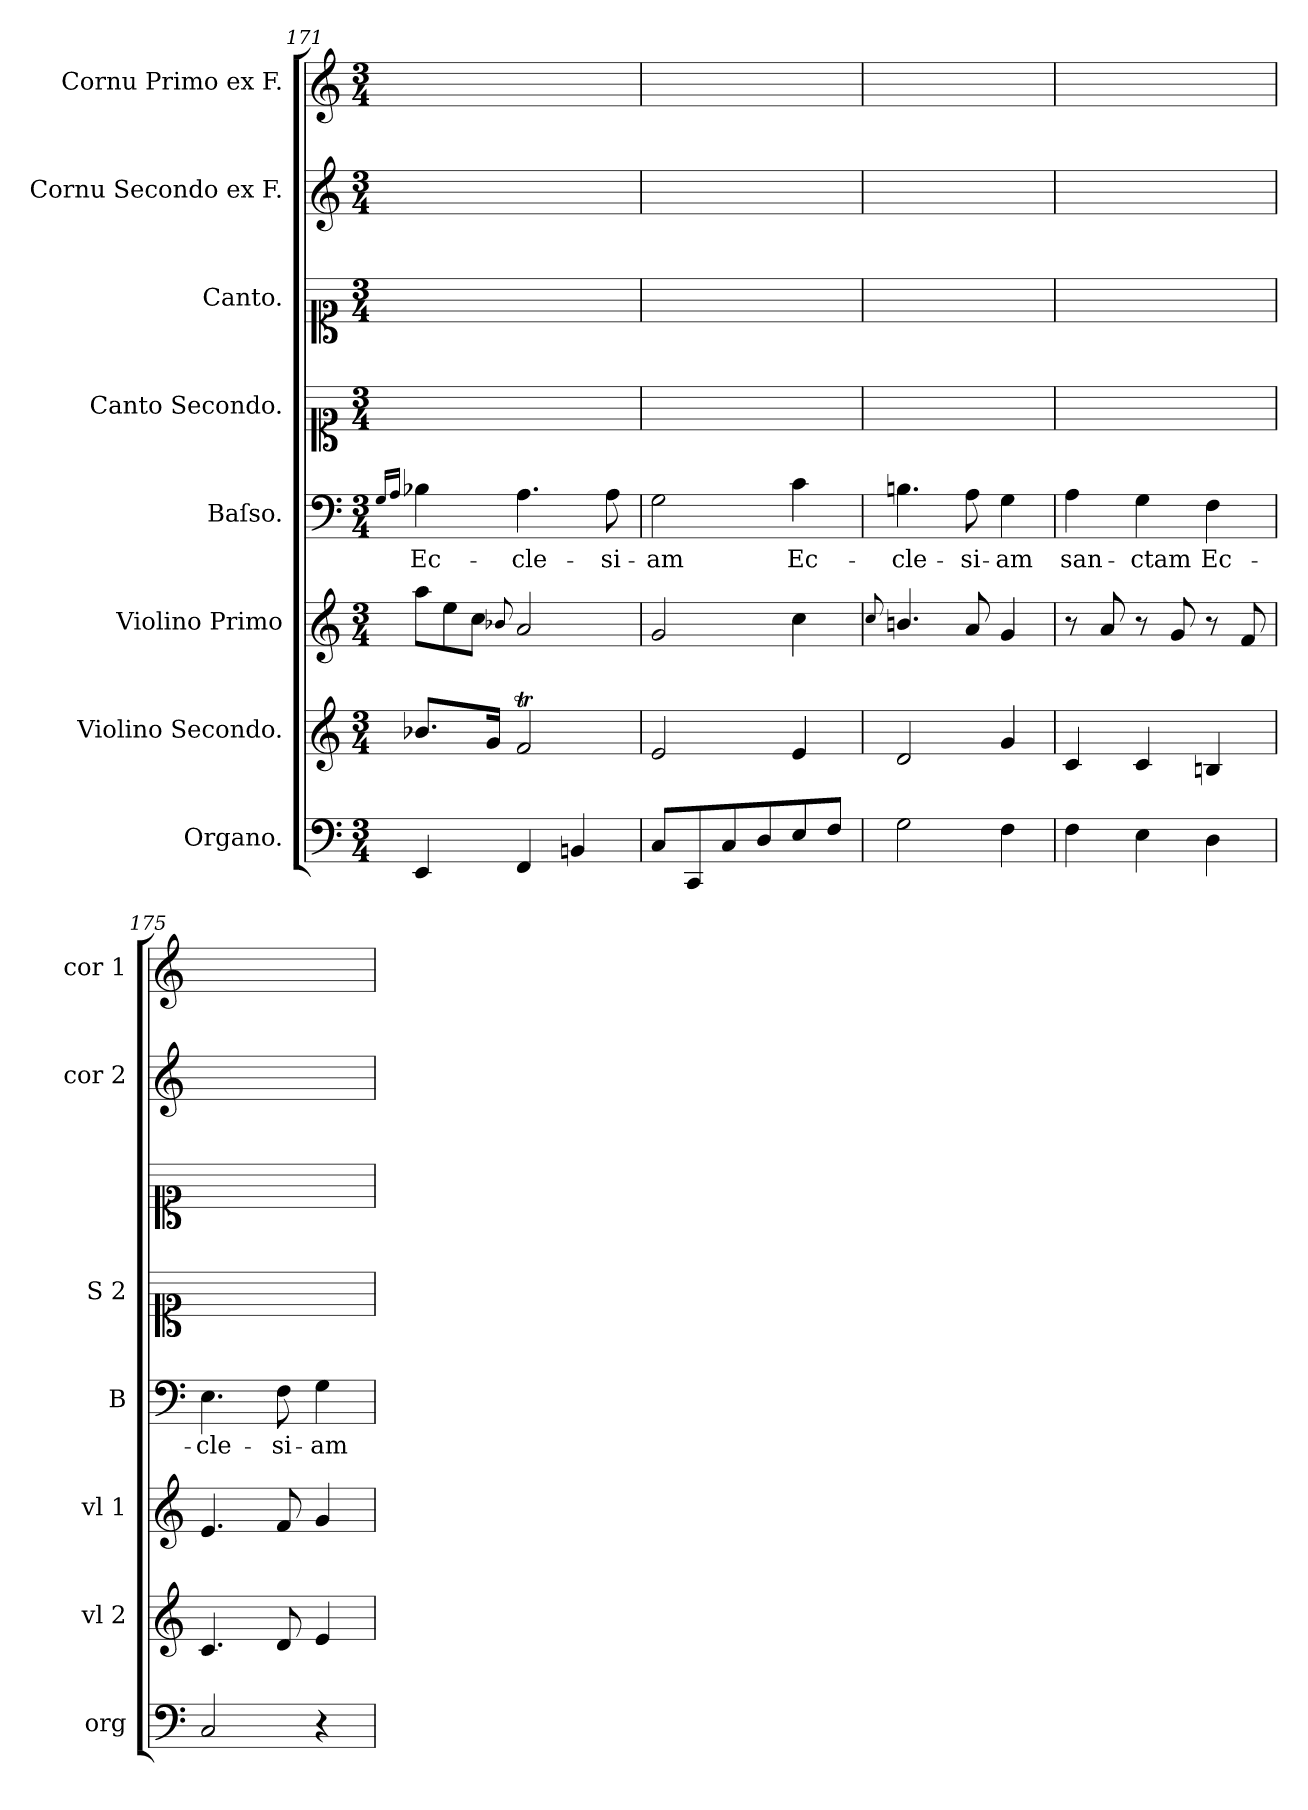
**kern	**kern	**kern	**kern	**text	**kern	**kern	**kern	**kern
*part8	*part7	*part6	*part5	*part5	*part4	*part3	*part2	*part1
*staff8	*staff7	*staff6	*staff5	*staff5	*staff4	*staff3	*staff2	*staff1
*I"Organo.	*I"Violino Secondo.	*I"Violino Primo	*I"Baſso.	*	*I"Canto Secondo.	*I"Canto.	*I"Cornu Secondo ex F.	*I"Cornu Primo ex F.
*I'org	*I'vl 2	*I'vl 1	*I'B	*	*I'S 2	*	*I'cor 2	*I'cor 1
*clefF4	*clefG2	*clefG2	*clefF4	*	*clefC1	*clefC1	*clefG2	*clefG2
*	*	*	*	*	*	*	*ITrd4c7	*ITrd4c7
*M3/4	*M3/4	*M3/4	*M3/4	*	*M3/4	*M3/4	*M3/4	*M3/4
=171	=171	=171	=171	=171	=171	=171	=171	=171
.	.	.	16qqG/LL	.	.	.	.	.
.	.	.	16qqA/JJ	.	.	.	.	.
*	*	*Xtuplet	*	*	*	*	*	*
4EE/	8.b-/L	12aa\L	4B-\	Ec-	2.ryy	2.ryy	2.ryy	2.ryy
.	.	12ee\	.	.	.	.	.	.
.	.	12cc\J	.	.	.	.	.	.
.	16g/Jk	.	.	.	.	.	.	.
.	.	8qqb-/	.	.	.	.	.	.
4FF/	2fT/	2a/	4.A\	-cle-	.	.	.	.
4BBn/	.	.	.	.	.	.	.	.
.	.	.	8A\	-si-	.	.	.	.
=172	=172	=172	=172	=172	=172	=172	=172	=172
8C/L	2e/	2g/	2G\	-am	2.ryy	2.ryy	2.ryy	2.ryy
8CC/	.	.	.	.	.	.	.	.
8C/	.	.	.	.	.	.	.	.
8D/	.	.	.	.	.	.	.	.
8E/	4e/	4cc\	4c\	Ec-	.	.	.	.
8F/J	.	.	.	.	.	.	.	.
=173	=173	=173	=173	=173	=173	=173	=173	=173
.	.	8qqcc/	.	.	.	.	.	.
2G\	2d/	4.bn/	4.Bn\	-cle-	2.ryy	2.ryy	2.ryy	2.ryy
.	.	8a/	8A\	-si-	.	.	.	.
4F\	4g/	4g/	4G\	-am	.	.	.	.
=174	=174	=174	=174	=174	=174	=174	=174	=174
4F\	4c/	8r	4A\	san-	2.ryy	2.ryy	2.ryy	2.ryy
.	.	8a/	.	.	.	.	.	.
4E\	4c/	8r	4G\	-ctam	.	.	.	.
.	.	8g/	.	.	.	.	.	.
4D\	4Bn/	8r	4F\	Ec-	.	.	.	.
.	.	8f/	.	.	.	.	.	.
=175	=175	=175	=175	=175	=175	=175	=175	=175
2C/	4.c/	4.e/	4.E\	-cle-	2.ryy	2.ryy	2.ryy	2.ryy
.	8d/	8f/	8F\	-si-	.	.	.	.
4r	4e/	4g/	4G\	-am	.	.	.	.
=	=	=	=	=	=	=	=	=
*-	*-	*-	*-	*-	*-	*-	*-	*-
